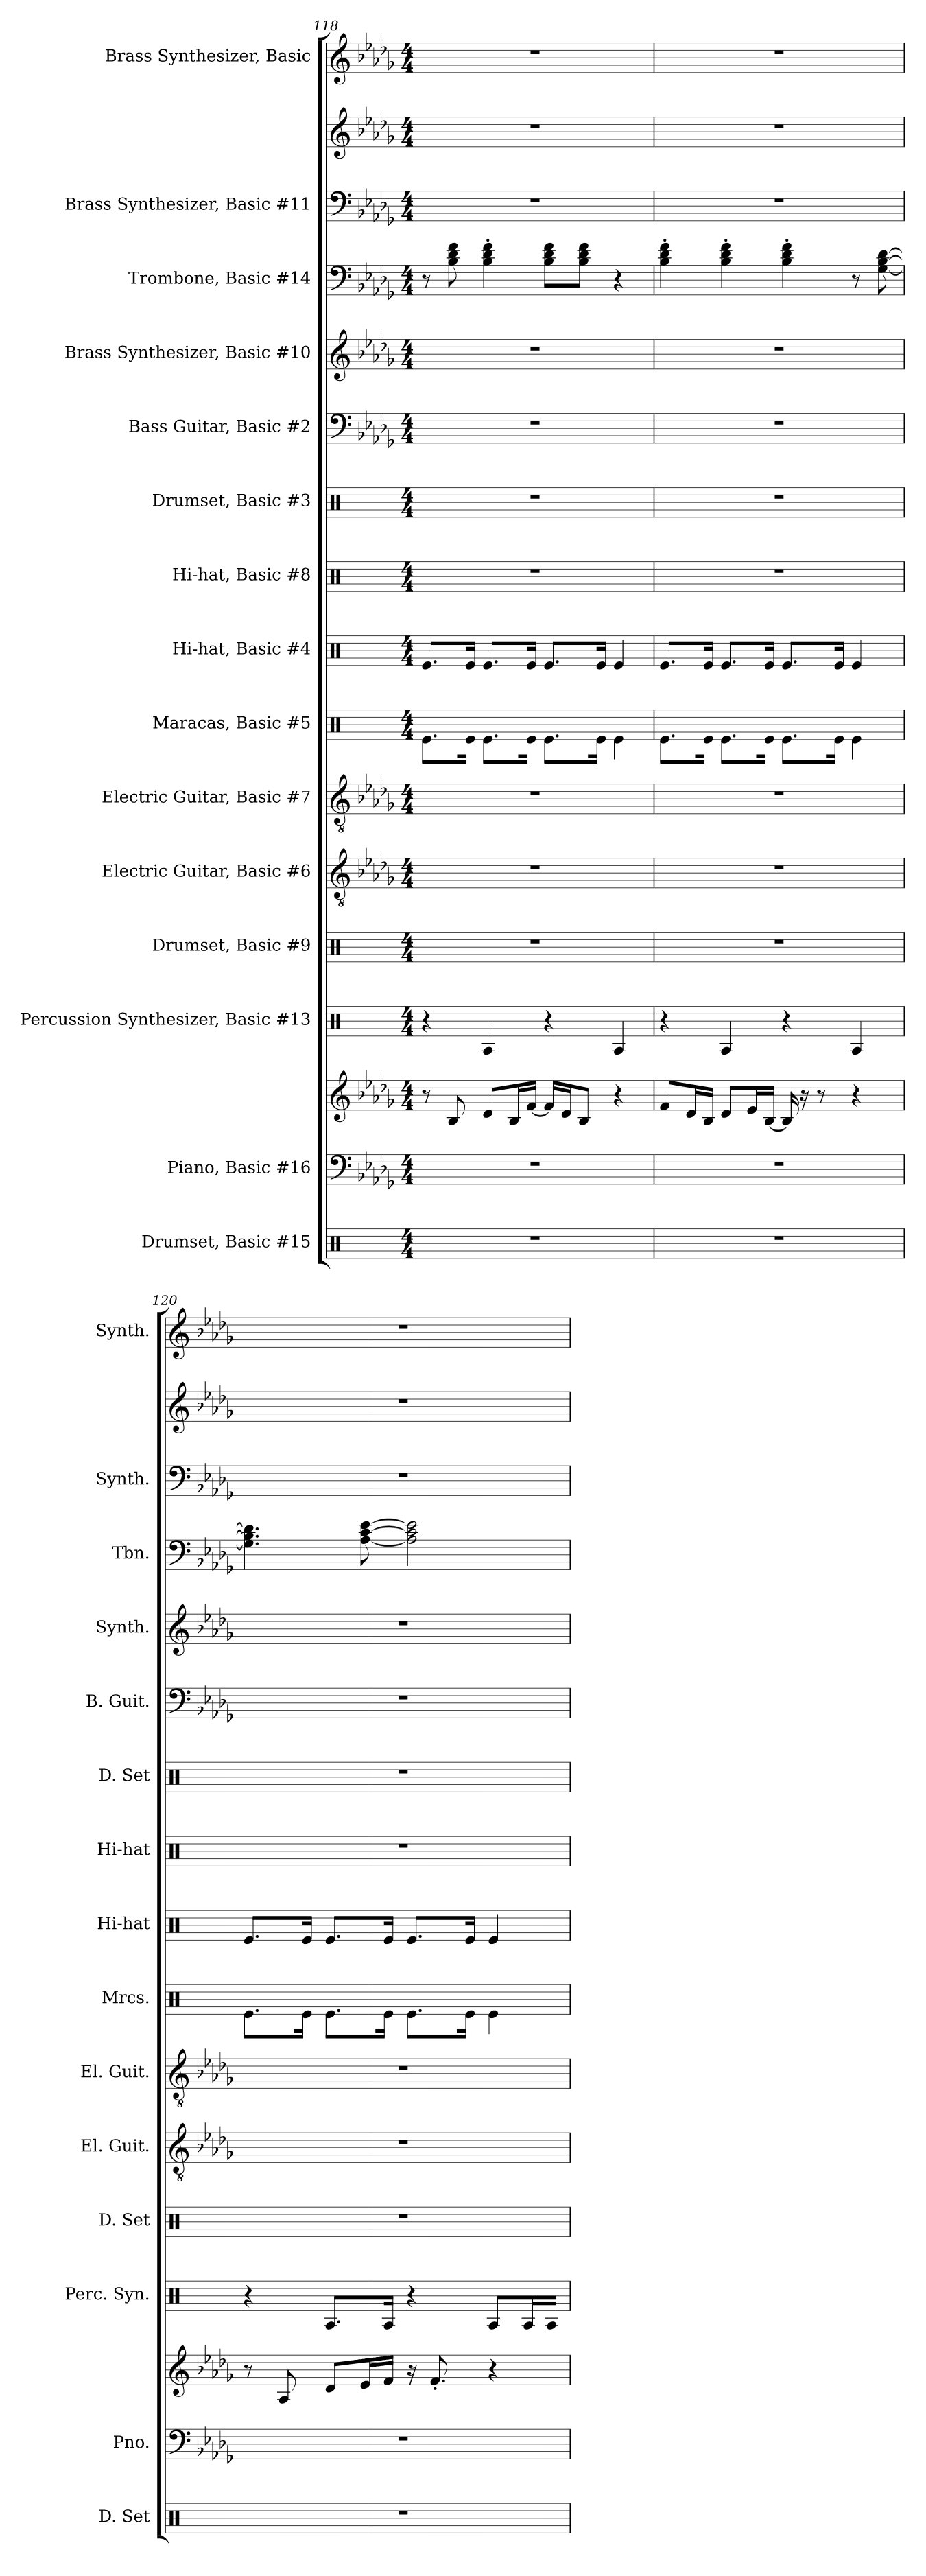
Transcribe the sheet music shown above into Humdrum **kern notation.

**kern	**kern	**kern	**kern	**kern	**kern	**kern	**kern	**kern	**kern	**kern	**kern	**kern	**kern	**kern	**kern	**kern
*part15	*part14	*part14	*part13	*part12	*part11	*part10	*part9	*part8	*part7	*part6	*part5	*part4	*part3	*part2	*part2	*part1
*staff17	*staff16	*staff15	*staff14	*staff13	*staff12	*staff11	*staff10	*staff9	*staff8	*staff7	*staff6	*staff5	*staff4	*staff3	*staff2	*staff1
*I"Drumset, Basic #15	*I"Piano, Basic #16	*	*I"Percussion Synthesizer, Basic #13	*I"Drumset, Basic #9	*I"Electric Guitar, Basic #6	*I"Electric Guitar, Basic #7	*I"Maracas, Basic #5	*I"Hi-hat, Basic #4	*I"Hi-hat, Basic #8	*I"Drumset, Basic #3	*I"Bass Guitar, Basic #2	*I"Brass Synthesizer, Basic #10	*I"Trombone, Basic #14	*I"Brass Synthesizer, Basic #11	*	*I"Brass Synthesizer, Basic
*I'D. Set	*I'Pno.	*	*I'Perc. Syn.	*I'D. Set	*I'El. Guit.	*I'El. Guit.	*I'Mrcs.	*I'Hi-hat	*I'Hi-hat	*I'D. Set	*I'B. Guit.	*I'Synth.	*I'Tbn.	*I'Synth.	*	*I'Synth.
*clefX	*clefF4	*clefG2	*clefX	*clefX	*clefGv2	*clefGv2	*clefX	*clefX	*clefX	*clefX	*clefF4	*clefG2	*clefF4	*clefF4	*clefG2	*clefG2
*	*	*	*	*	*	*	*	*	*	*	*ITrd7c12	*	*	*	*	*
*k[]	*k[b-e-a-d-g-]	*k[b-e-a-d-g-]	*k[]	*k[]	*k[b-e-a-d-g-]	*k[b-e-a-d-g-]	*k[]	*k[]	*k[]	*k[]	*k[b-e-a-d-g-]	*k[b-e-a-d-g-]	*k[b-e-a-d-g-]	*k[b-e-a-d-g-]	*k[b-e-a-d-g-]	*k[b-e-a-d-g-]
*M4/4	*M4/4	*M4/4	*M4/4	*M4/4	*M4/4	*M4/4	*M4/4	*M4/4	*M4/4	*M4/4	*M4/4	*M4/4	*M4/4	*M4/4	*M4/4	*M4/4
=118	=118	=118	=118	=118	=118	=118	=118	=118	=118	=118	=118	=118	=118	=118	=118	=118
1r	1r	8r	4r	1r	1r	1r	8.Re\L	8.Re/L	1r	1r	1r	1r	8r	1r	1r	1r
.	.	8B-/	.	.	.	.	.	.	.	.	.	.	8B-\ 8d-\ 8f\	.	.	.
.	.	.	.	.	.	.	16Re\Jk	16Re/Jk	.	.	.	.	.	.	.	.
.	.	8d-/L	4RA/	.	.	.	8.Re\L	8.Re/L	.	.	.	.	4B-\' 4d-\' 4f\'	.	.	.
.	.	16B-/L	.	.	.	.	.	.	.	.	.	.	.	.	.	.
.	.	[16f/JJ	.	.	.	.	16Re\Jk	16Re/Jk	.	.	.	.	.	.	.	.
.	.	16f/LL]	4r	.	.	.	8.Re\L	8.Re/L	.	.	.	.	8B-\ 8d-\ 8f\L	.	.	.
.	.	16d-/J	.	.	.	.	.	.	.	.	.	.	.	.	.	.
.	.	8B-/J	.	.	.	.	.	.	.	.	.	.	8B-\ 8d-\ 8f\J	.	.	.
.	.	.	.	.	.	.	16Re\Jk	16Re/Jk	.	.	.	.	.	.	.	.
.	.	4r	4RA/	.	.	.	4Re\	4Re/	.	.	.	.	4r	.	.	.
=119	=119	=119	=119	=119	=119	=119	=119	=119	=119	=119	=119	=119	=119	=119	=119	=119
1r	1r	8f/L	4r	1r	1r	1r	8.Re\L	8.Re/L	1r	1r	1r	1r	4B-\' 4d-\' 4f\'	1r	1r	1r
.	.	16d-/L	.	.	.	.	.	.	.	.	.	.	.	.	.	.
.	.	16B-/JJ	.	.	.	.	16Re\Jk	16Re/Jk	.	.	.	.	.	.	.	.
.	.	8d-/L	4RA/	.	.	.	8.Re\L	8.Re/L	.	.	.	.	4B-\' 4d-\' 4f\'	.	.	.
.	.	16e-/L	.	.	.	.	.	.	.	.	.	.	.	.	.	.
.	.	[16B-/JJ	.	.	.	.	16Re\Jk	16Re/Jk	.	.	.	.	.	.	.	.
.	.	16B-/]	4r	.	.	.	8.Re\L	8.Re/L	.	.	.	.	4B-\' 4d-\' 4f\'	.	.	.
.	.	16r	.	.	.	.	.	.	.	.	.	.	.	.	.	.
.	.	8r	.	.	.	.	.	.	.	.	.	.	.	.	.	.
.	.	.	.	.	.	.	16Re\Jk	16Re/Jk	.	.	.	.	.	.	.	.
.	.	4r	4RA/	.	.	.	4Re\	4Re/	.	.	.	.	8r	.	.	.
.	.	.	.	.	.	.	.	.	.	.	.	.	[8G-\ [8B-\ [8d-\	.	.	.
!!LO:PB:g=z
=120	=120	=120	=120	=120	=120	=120	=120	=120	=120	=120	=120	=120	=120	=120	=120	=120
1r	1r	8r	4r	1r	1r	1r	8.Re\L	8.Re/L	1r	1r	1r	1r	4.G-\] 4.B-\] 4.d-\]	1r	1r	1r
.	.	8A-/	.	.	.	.	.	.	.	.	.	.	.	.	.	.
.	.	.	.	.	.	.	16Re\Jk	16Re/Jk	.	.	.	.	.	.	.	.
.	.	8d-/L	8.RA/L	.	.	.	8.Re\L	8.Re/L	.	.	.	.	.	.	.	.
.	.	16e-/L	.	.	.	.	.	.	.	.	.	.	[8A-\ [8c\ [8e-\	.	.	.
.	.	16f/JJ	16RA/Jk	.	.	.	16Re\Jk	16Re/Jk	.	.	.	.	.	.	.	.
.	.	16r	4r	.	.	.	8.Re\L	8.Re/L	.	.	.	.	2A-\] 2c\] 2e-\]	.	.	.
.	.	8.f'/	.	.	.	.	.	.	.	.	.	.	.	.	.	.
.	.	.	.	.	.	.	16Re\Jk	16Re/Jk	.	.	.	.	.	.	.	.
.	.	4r	8RA/L	.	.	.	4Re\	4Re/	.	.	.	.	.	.	.	.
.	.	.	16RA/L	.	.	.	.	.	.	.	.	.	.	.	.	.
.	.	.	16RA/JJ	.	.	.	.	.	.	.	.	.	.	.	.	.
=	=	=	=	=	=	=	=	=	=	=	=	=	=	=	=	=
*-	*-	*-	*-	*-	*-	*-	*-	*-	*-	*-	*-	*-	*-	*-	*-	*-
